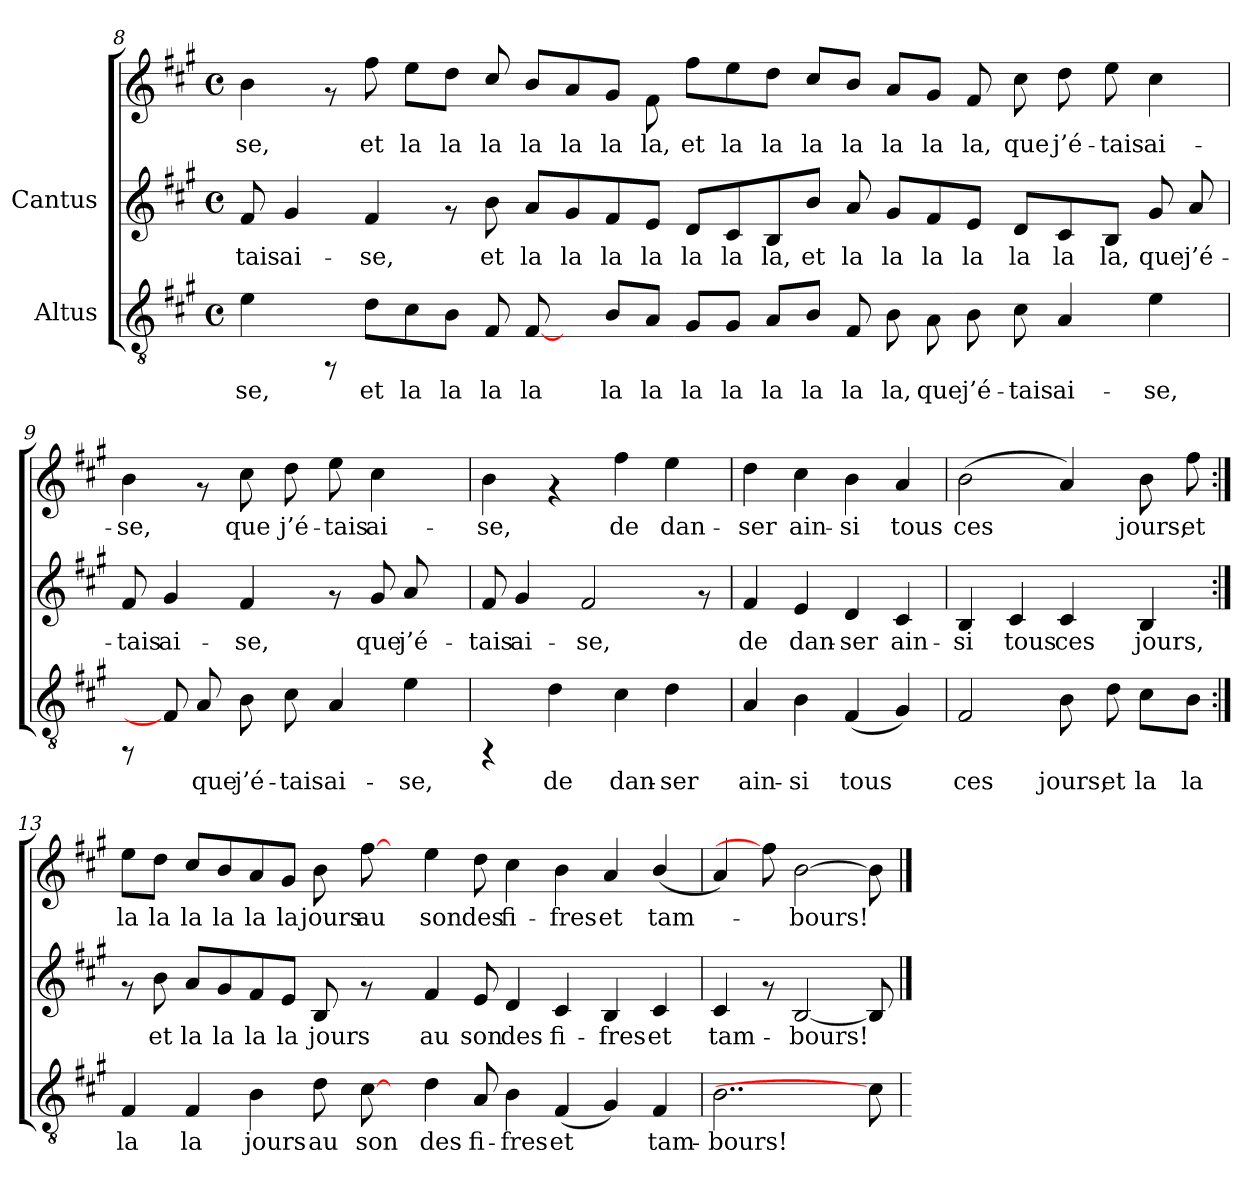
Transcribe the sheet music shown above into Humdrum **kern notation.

**kern	**text	**kern	**text	**kern	**text
*part2	*part2	*part1	*part1	*part1	*part1
*staff3	*staff3	*staff2	*staff2	*staff1	*staff1
*I"Altus	*	*I"Cantus	*	*	*
!!LO:LB:g=z
*clefGv2	*	*clefG2	*	*clefG2	*
*k[f#c#g#]	*	*k[f#c#g#]	*	*k[f#c#g#]	*
*A:	*	*A:	*	*A:	*
*M4/4	*	*M4/4	*	*M4/4	*
*met(c)	*	*met(c)	*	*met(c)	*
=8	=8	=8	=8	=8	=8
!	!LO:LY:b:cj	!	!LO:LY:b:cj	!	!LO:LY:b:cj
4e\	-se,	8f#/	-tais	4b\	-se,
!	!	!	!LO:LY:b:cj	!	!
.	.	4g#/	ai-	.	.
8rFF	.	.	.	8rf	.
!	!LO:LY:b:cj	!	!LO:LY:b:cj	!	!LO:LY:b:cj
8d\L	et	4f#/	-se,	8ff#\	et
!	!LO:LY:b:cj	!	!	!	!LO:LY:b:cj
8c#\	la	.	.	8ee\L	la
!	!LO:LY:b:cj	!	!	!	!LO:LY:b:cj
8B\J	la	8rf	.	8dd\J	la
!	!LO:LY:b:cj	!	!LO:LY:b:cj	!	!LO:LY:b:cj
8F#/	la	8b\	et	8cc#/	la
!	!LO:LY:b:cj	!	!LO:LY:b:cj	!	!LO:LY:b:cj
[8F#/	la	8a/L	la	8b/L	la
!	!	!	!LO:LY:b:cj	!	!LO:LY:b:cj
8ryy	.	8g#/	la	8a/	la
!	!LO:LY:b:cj	!	!LO:LY:b:cj	!	!LO:LY:b:cj
8B/L	la	8f#/	la	8g#/J	la
!	!LO:LY:b:cj	!	!LO:LY:b:cj	!	!LO:LY:b:cj
8A/J	la	8e/J	la	8f#\	la,
!	!LO:LY:b:cj	!	!LO:LY:b:cj	!	!LO:LY:b:cj
8G#/L	la	8d/L	la	8ff#\L	et
!	!LO:LY:b:cj	!	!LO:LY:b:cj	!	!LO:LY:b:cj
8G#/J	la	8c#/	la	8ee\	la
!	!LO:LY:b:cj	!	!LO:LY:b:cj	!	!LO:LY:b:cj
8A/L	la	8B/	la,	8dd\J	la
!	!LO:LY:b:cj	!	!LO:LY:b:cj	!	!LO:LY:b:cj
8B/J	la	8b/J	et	8cc#/L	la
!	!LO:LY:b:cj	!	!LO:LY:b:cj	!	!LO:LY:b:cj
8F#/	la	8a/	la	8b/J	la
!	!LO:LY:b:cj	!	!LO:LY:b:cj	!	!LO:LY:b:cj
8B\	la,	8g#/L	la	8a/L	la
!	!LO:LY:b:cj	!	!LO:LY:b:cj	!	!LO:LY:b:cj
8A\	que	8f#/	la	8g#/J	la
!	!LO:LY:b:cj	!	!LO:LY:b:cj	!	!LO:LY:b:cj
8B\	j’é-	8e/J	la	8f#/	la,
!	!LO:LY:b:cj	!	!LO:LY:b:cj	!	!LO:LY:b:cj
8c#\	-tais	8d/L	la	8cc#\	que
!	!LO:LY:b:cj	!	!LO:LY:b:cj	!	!LO:LY:b:cj
4A/	ai-	8c#/	la	8dd\	j’é-
!	!	!	!LO:LY:b:cj	!	!LO:LY:b:cj
.	.	8B/J	la,	8ee\	-tais
!	!LO:LY:b:cj	!	!LO:LY:b:cj	!	!LO:LY:b:cj
4e\	-se,	8g#/	que	4cc#\	ai-
!	!	!	!LO:LY:b:cj	!	!
.	.	8a/	j’é-	.	.
!!LO:PB:g=z
=9	=9	=9	=9	=9	=9
!	!	!	!LO:LY:b:cj	!	!LO:LY:b:cj
8rFF	.	8f#/	-tais	4b\	-se,
!	!	!	!LO:LY:b:cj	!	!
8F#/]	.	4g#/	ai-	.	.
!	!LO:LY:b:cj	!	!	!	!
8A/	que	.	.	8rf	.
!	!LO:LY:b:cj	!	!LO:LY:b:cj	!	!LO:LY:b:cj
8B\	j’é-	4f#/	-se,	8cc#\	que
!	!LO:LY:b:cj	!	!	!	!LO:LY:b:cj
8c#\	-tais	.	.	8dd\	j’é-
!	!LO:LY:b:cj	!	!	!	!LO:LY:b:cj
4A/	ai-	8rf	.	8ee\	-tais
!	!	!	!LO:LY:b:cj	!	!LO:LY:b:cj
.	.	8g#/	que	4cc#\	ai-
!	!LO:LY:b:cj	!	!LO:LY:b:cj	!	!
4e\	-se,	8a/	j’é-	.	.
.	.	8ryy	.	8ryy	.
=10	=10	=10	=10	=10	=10
!	!	!	!LO:LY:b:cj	!	!LO:LY:b:cj
4rFF	.	8f#/	-tais	4b\	-se,
!	!	!	!LO:LY:b:cj	!	!
.	.	4g#/	ai-	.	.
!	!LO:LY:b:cj	!	!	!	!
4d\	de	.	.	4rf	.
!	!	!	!LO:LY:b:cj	!	!
.	.	2f#/	-se,	.	.
!	!LO:LY:b:cj	!	!	!	!LO:LY:b:cj
4c#\	dan-	.	.	4ff#\	de
!	!LO:LY:b:cj	!	!	!	!LO:LY:b:cj
4d\	-ser	.	.	4ee\	dan-
.	.	8rf	.	.	.
=11	=11	=11	=11	=11	=11
!	!LO:LY:b:cj	!	!LO:LY:b:cj	!	!LO:LY:b:cj
4A/	ain-	4f#/	de	4dd\	ser
!	!LO:LY:b:cj	!	!LO:LY:b:cj	!	!LO:LY:b:cj
4B\	-si	4e/	dan-	4cc#\	ain-
!	!LO:LY:b:cj	!	!LO:LY:b:cj	!	!LO:LY:b:cj
(<4F#/	tous	4d/	-ser	4b\	-si
!	!LO:LY:b:cj	!	!LO:LY:b:cj	!	!LO:LY:b:cj
4G#/)	.	4c#/	ain-	4a/	tous
!!LO:LB:g=z
=12	=12	=12	=12	=12	=12
!	!LO:LY:b:cj	!	!LO:LY:b:cj	!	!LO:LY:b:cj
2F#/	ces	4B/	si	(>2b\	-ces
!	!	!	!LO:LY:b:cj	!	!
.	.	4c#/	tous	.	.
!	!LO:LY:b:cj	!	!LO:LY:b:cj	!	!LO:LY:b:cj
8B\	jours,	4c#/	ces	4a/)	.
!	!LO:LY:b:cj	!	!	!	!
8d\	et	.	.	.	.
!	!LO:LY:b:cj	!	!LO:LY:b:cj	!	!LO:LY:b:cj
8c#\L	la	4B/	jours,	8b\	jours,
!	!LO:LY:b:cj	!	!	!	!LO:LY:b:cj
8B\J	la	.	.	8ff#\	et
=13:|!	=13:|!	=13:|!	=13:|!	=13:|!	=13:|!
!	!LO:LY:b:cj	!	!	!	!LO:LY:b:cj
4F#/	la	8rf	.	8ee\L	la
!	!	!	!LO:LY:b:cj	!	!LO:LY:b:cj
.	.	8b\	-et	8dd\J	la
!	!LO:LY:b:cj	!	!LO:LY:b:cj	!	!LO:LY:b:cj
4F#/	la	8a/L	la	8cc#/L	la
!	!	!	!LO:LY:b:cj	!	!LO:LY:b:cj
.	.	8g#/	la	8b/	la
!	!LO:LY:b:cj	!	!LO:LY:b:cj	!	!LO:LY:b:cj
4B\	jours	8f#/	la	8a/	la
!	!	!	!LO:LY:b:cj	!	!LO:LY:b:cj
.	.	8e/J	la	8g#/J	la
!	!LO:LY:b:cj	!	!LO:LY:b:cj	!	!LO:LY:b:cj
8d\	au	8B/	jours	8b\	jours
!	!LO:LY:b:cj	!	!	!	!LO:LY:b:cj
[8c#\	son	8rf	.	[8ff#\	au
8ryy	.	8ryy	.	8ryy	.
!	!LO:LY:b:cj	!	!LO:LY:b:cj	!	!LO:LY:b:cj
4d\	des	4f#/	au	4ee\	son
!	!LO:LY:b:cj	!	!LO:LY:b:cj	!	!LO:LY:b:cj
8A/	fi-	8e/	son	8dd\	des
!	!LO:LY:b:cj	!	!LO:LY:b:cj	!	!LO:LY:b:cj
4B\	-fres	4d/	des	4cc#\	fi-
!	!LO:LY:b:cj	!	!LO:LY:b:cj	!	!LO:LY:b:cj
(<4F#/	et	4c#/	fi-	4b\	-fres
!	!LO:LY:b:cj	!	!LO:LY:b:cj	!	!LO:LY:b:cj
4G#/)	.	4B/	-fres	4a/	et
!	!LO:LY:b:cj	!	!LO:LY:b:cj	!	!LO:LY:b:cj
4F#/	tam-	4c#/	et	(<4b/	tam-
!!LO:LB:g=z
=14	=14	=14	=14	=14	=14
!	!LO:LY:b:cj	!	!LO:LY:b:cj	!	!LO:LY:b:cj
2..B\	-bours!	4c#/	tam-	4a/)	.
.	.	8rf	.	8ff#\]	.
!	!	!	!LO:LY:b:cj	!	!LO:LY:b:cj
.	.	[<2B/	-bours!	[>2b\	bours!
8c#\]	.	8B/]	.	8b\]	.
=	==	==	==	==	==
*-	*-	*-	*-	*-	*-
